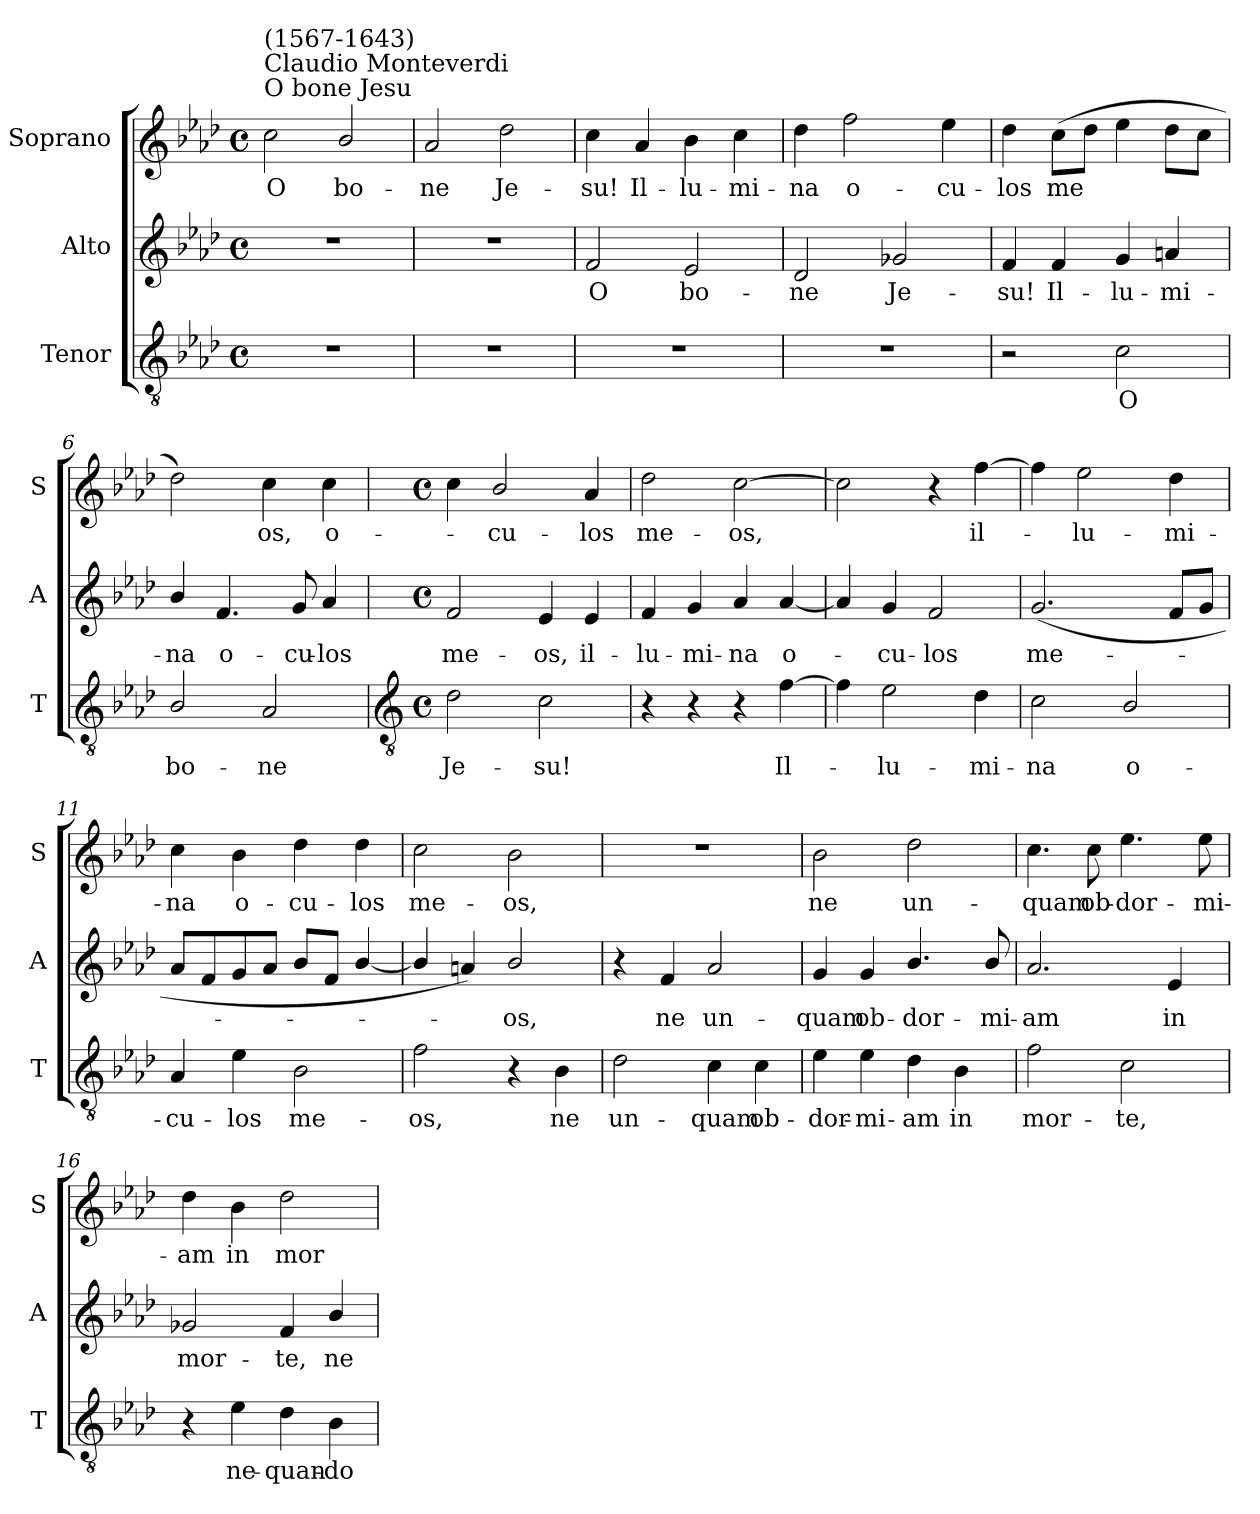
**kern	**text	**kern	**text	**kern	**text
*part3	*part3	*part2	*part2	*part1	*part1
*staff3	*staff3	*staff2	*staff2	*staff1	*staff1
*I"Tenor	*	*I"Alto	*	*I"Soprano	*
*I'T	*	*I'A	*	*I'S	*
*clefGv2	*	*clefG2	*	*clefG2	*
*k[b-e-a-d-]	*	*k[b-e-a-d-]	*	*k[b-e-a-d-]	*
*A-:	*	*A-:	*	*A-:	*
*M4/4	*	*M4/4	*	*M4/4	*
*met(c)	*	*met(c)	*	*met(c)	*
*MM100	*	*MM100	*	*MM100	*
=1	=1	=1	=1	=1	=1
!	!	!	!	!LO:TX:a:t=O bone Jesu	!
!	!	!	!	!LO:TX:a:t=Claudio Monteverdi	!
!	!	!	!	!LO:TX:a:t=(1567-1643)	!
!	!	!	!	!	!LO:LY:b
1r	.	1r	.	2cc\	O
!	!	!	!	!	!LO:LY:b
.	.	.	.	2b-/	bo-
=2	=2	=2	=2	=2	=2
!	!	!	!	!	!LO:LY:b
1r	.	1r	.	2a-/	-ne
!	!	!	!	!	!LO:LY:b
.	.	.	.	2dd-\	Je-
=3	=3	=3	=3	=3	=3
!	!	!	!LO:LY:b	!	!LO:LY:b
1r	.	2f/	O	4cc\	-su!
!	!	!	!	!	!LO:LY:b
.	.	.	.	4a-/	Il-
!	!	!	!LO:LY:b	!	!LO:LY:b
.	.	2e-/	bo-	4b-\	-lu-
!	!	!	!	!	!LO:LY:b
.	.	.	.	4cc\	-mi-
=4	=4	=4	=4	=4	=4
!	!	!	!LO:LY:b	!	!LO:LY:b
1r	.	2d-/	-ne	4dd-\	-na
!	!	!	!	!	!LO:LY:b
.	.	.	.	2ff\	o-
!	!	!	!LO:LY:b	!	!
.	.	2g-X/	Je-	.	.
!	!	!	!	!	!LO:LY:b
.	.	.	.	4ee-\	-cu-
=5	=5	=5	=5	=5	=5
!	!	!	!LO:LY:b	!	!LO:LY:b
2r	.	4f/	-su!	4dd-\	-los
!	!	!	!LO:LY:b	!	!LO:LY:b
.	.	4f/	Il-	(>8cc\L	me
.	.	.	.	8dd-\J	.
!	!LO:LY:b	!	!LO:LY:b	!	!
2c\	O	4g/	-lu-	4ee-\	.
!	!	!	!LO:LY:b	!	!
.	.	4an/	-mi-	8dd-\L	.
.	.	.	.	8cc\J	.
=6	=6	=6	=6	=6	=6
!	!LO:LY:b	!	!LO:LY:b	!	!
2B-/	bo-	4b-/	-na	2dd-\)	.
!	!	!	!LO:LY:b	!	!
.	.	4.f/	o-	.	.
!	!LO:LY:b	!	!	!	!LO:LY:b
2A-/	-ne	.	.	4cc\	os,
!	!	!	!LO:LY:b	!	!
.	.	8g/	-cu-	.	.
!	!	!	!LO:LY:b	!	!LO:LY:b
.	.	4a-/	-los	4cc\	o-
!!LO:LB:g=z
=7	=7	=7	=7	=7	=7
*clefGv2	*	*	*	*	*
*M4/4	*	*M4/4	*	*M4/4	*
*met(c)	*	*met(c)	*	*met(c)	*
!	!LO:LY:b	!	!LO:LY:b	!	!
2d-\	Je-	2f/	me-	4cc\	.
!	!	!	!	!	!LO:LY:b
.	.	.	.	2b-/	-cu-
!	!LO:LY:b	!	!LO:LY:b	!	!
2c\	-su!	4e-/	-os,	.	.
!	!	!	!LO:LY:b	!	!LO:LY:b
.	.	4e-/	il-	4a-/	-los
=8	=8	=8	=8	=8	=8
!	!	!	!LO:LY:b	!	!LO:LY:b
4r	.	4f/	-lu-	2dd-\	me-
!	!	!	!LO:LY:b	!	!
4r	.	4g/	-mi-	.	.
!	!	!	!LO:LY:b	!	!LO:LY:b
4r	.	4a-/	-na	[2cc\	-os,
!	!LO:LY:b	!	!LO:LY:b	!	!
[4f\	Il-	[4a-/	o-	.	.
=9	=9	=9	=9	=9	=9
4f\]	.	4a-/]	.	2cc\]	.
!	!LO:LY:b	!	!LO:LY:b	!	!
2e-\	lu-	4g/	cu-	.	.
!	!	!	!LO:LY:b	!	!
.	.	2f/	-los	4r	.
!	!LO:LY:b	!	!	!	!LO:LY:b
4d-\	-mi-	.	.	[4ff\	il-
=10	=10	=10	=10	=10	=10
!	!LO:LY:b	!	!LO:LY:b	!	!
2c\	-na	(<2.g/	me-	4ff\]	.
!	!	!	!	!	!LO:LY:b
.	.	.	.	2ee-\	lu-
!	!LO:LY:b	!	!	!	!
2B-/	o-	.	.	.	.
!	!	!	!	!	!LO:LY:b
.	.	8f/L	.	4dd-\	-mi-
.	.	8g/J	.	.	.
=11	=11	=11	=11	=11	=11
!	!LO:LY:b	!	!	!	!LO:LY:b
4A-/	-cu-	8a-/L	.	4cc\	-na
.	.	8f/	.	.	.
!	!LO:LY:b	!	!	!	!LO:LY:b
4e-\	-los	8g/	.	4b-\	o-
.	.	8a-/J	.	.	.
!	!LO:LY:b	!	!	!	!LO:LY:b
2B-\	me-	8b-/L	.	4dd-\	-cu-
.	.	8f/J	.	.	.
!	!	!	!	!	!LO:LY:b
.	.	[4b-/	.	4dd-\	-los
=12	=12	=12	=12	=12	=12
!	!LO:LY:b	!	!	!	!LO:LY:b
2f\	-os,	4b-/]	.	2cc\	me-
.	.	4an/)	.	.	.
!	!	!	!LO:LY:b	!	!LO:LY:b
4r	.	2b-/	os,	2b-\	-os,
!	!LO:LY:b	!	!	!	!
4B-\	ne	.	.	.	.
!!LO:LB:g=z
=13	=13	=13	=13	=13	=13
!	!LO:LY:b	!	!	!	!
2d-\	un-	4r	.	1r	.
!	!	!	!LO:LY:b	!	!
.	.	4f/	ne	.	.
!	!LO:LY:b	!	!LO:LY:b	!	!
4c\	-quam	2a-/	un-	.	.
!	!LO:LY:b	!	!	!	!
4c\	ob-	.	.	.	.
=14	=14	=14	=14	=14	=14
!	!LO:LY:b	!	!LO:LY:b	!	!LO:LY:b
4e-\	-dor-	4g/	-quam	2b-\	ne
!	!LO:LY:b	!	!LO:LY:b	!	!
4e-\	-mi-	4g/	ob-	.	.
!	!LO:LY:b	!	!LO:LY:b	!	!LO:LY:b
4d-\	-am	4.b-/	-dor-	2dd-\	un-
!	!LO:LY:b	!	!	!	!
4B-\	in	.	.	.	.
!	!	!	!LO:LY:b	!	!
.	.	8b-/	-mi-	.	.
=15	=15	=15	=15	=15	=15
!	!LO:LY:b	!	!LO:LY:b	!	!LO:LY:b
2f\	mor-	2.a-/	-am	4.cc\	-quam
!	!	!	!	!	!LO:LY:b
.	.	.	.	8cc\	ob-
!	!LO:LY:b	!	!	!	!LO:LY:b
2c\	-te,	.	.	4.ee-\	-dor-
!	!	!	!LO:LY:b	!	!
.	.	4e-/	in	.	.
!	!	!	!	!	!LO:LY:b
.	.	.	.	8ee-\	-mi-
=16	=16	=16	=16	=16	=16
!	!	!	!LO:LY:b	!	!LO:LY:b
4r	.	2g-X/	mor-	4dd-\	-am
!	!LO:LY:b	!	!	!	!LO:LY:b
4e-\	ne-	.	.	4b-\	in
!	!LO:LY:b	!	!LO:LY:b	!	!LO:LY:b
4d-\	-quan-	4f/	-te,	2dd-\	mor-
!	!LO:LY:b	!	!LO:LY:b	!	!
4B-\	-do	4b-/	ne-	.	.
=	=	=	=	=	=
*-	*-	*-	*-	*-	*-
